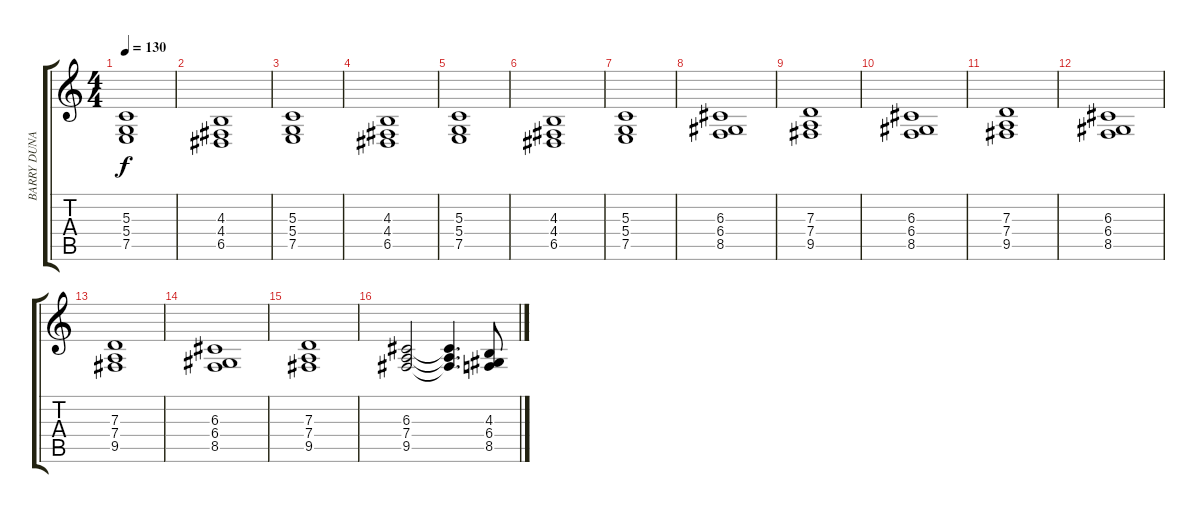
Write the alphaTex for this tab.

\track ("BARRY DUNAWAY" "BARRY DUNA") {instrument reedorgan}
\staff {score tabs}
\tuning (E4 B3 G3 D3 A2 E2) {hide}
\ts (4 4)
\tempo 130
\clef g2
\ks c
(5.3 5.4 7.5).1{dy f} |
(4.3 4.4 6.5).1 |
(5.3 5.4 7.5).1 |
(4.3 4.4 6.5).1 |
(5.3 5.4 7.5).1 |
(4.3 4.4 6.5).1 |
(5.3 5.4 7.5).1 |
(6.3 6.4 8.5).1 |
(7.3 7.4 9.5).1 |
(6.3 6.4 8.5).1 |
(7.3 7.4 9.5).1 |
(6.3 6.4 8.5).1 |
(7.3 7.4 9.5).1 |
(6.3 6.4 8.5).1 |
(7.3 7.4 9.5).1 |
(6.3 7.4 9.5).2 (6.3{t} 7.4{t} 9.5{t}).4{d} (4.3 6.4 8.5).8
